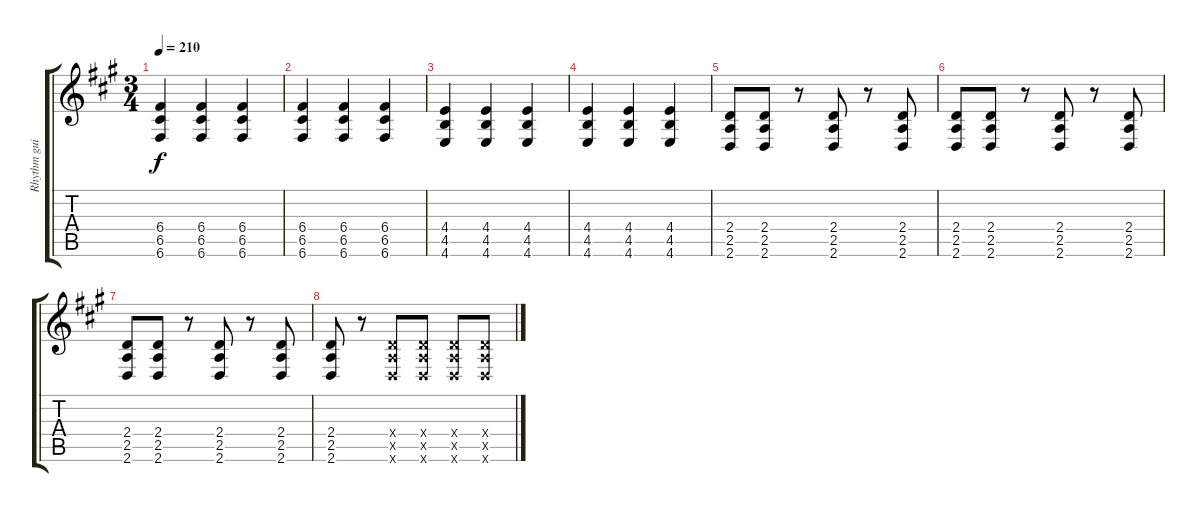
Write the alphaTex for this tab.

\track ("Rhythm guitar" "Rhythm gui") {instrument distortionguitar}
\staff {score tabs}
\tuning (D4 A3 F3 C3 G2 C2) {hide}
\ts (3 4)
\tempo 210
\clef g2
\ks a
(6.4 6.5 6.6).4{dy f} (6.4 6.5 6.6).4 (6.4 6.5 6.6).4 |
(6.4 6.5 6.6).4 (6.4 6.5 6.6).4 (6.4 6.5 6.6).4 |
(4.4 4.5 4.6).4 (4.4 4.5 4.6).4 (4.4 4.5 4.6).4 |
(4.4 4.5 4.6).4 (4.4 4.5 4.6).4 (4.4 4.5 4.6).4 |
(2.4 2.5 2.6).8 (2.4 2.5 2.6).8 r.8 (2.4 2.5 2.6).8 r.8 (2.4 2.5 2.6).8 |
(2.4 2.5 2.6).8 (2.4 2.5 2.6).8 r.8 (2.4 2.5 2.6).8 r.8 (2.4 2.5 2.6).8 |
(2.4 2.5 2.6).8 (2.4 2.5 2.6).8 r.8 (2.4 2.5 2.6).8 r.8 (2.4 2.5 2.6).8 |
(2.4 2.5 2.6).8 r.8 (2.4{x} 2.5{x} 2.6{x}).8 (2.4{x} 2.5{x} 2.6{x}).8 (2.4{x} 2.5{x} 2.6{x}).8 (2.4{x} 2.5{x} 2.6{x}).8
